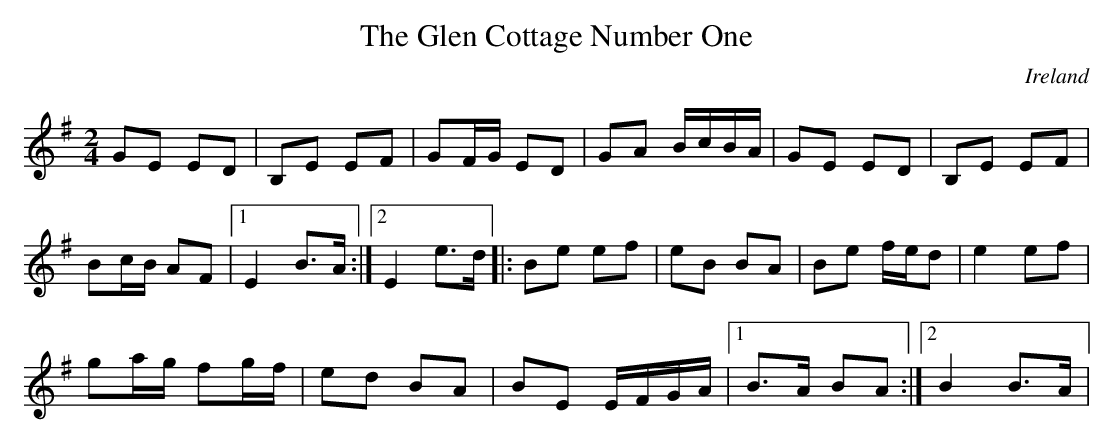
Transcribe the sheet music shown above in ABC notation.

X:1
T:The Glen Cottage Number One
O:Ireland
M:2/4
L:1/16
K:G
G2E2 E2D2|B,2E2 E2F2|G2FG E2D2|G2A2 BcBA|G2E2 E2D2|B,2E2 E2F2|
B2cB A2F2|1 E4 B3A:|2 E4 e3d|:B2e2 e2f2|e2B2 B2A2|B2e2 fed2|e4 e2f2|
g2ag f2gf|e2d2 B2A2|B2E2 EFGA|1 B3A B2A2:|2B4 B3A|
